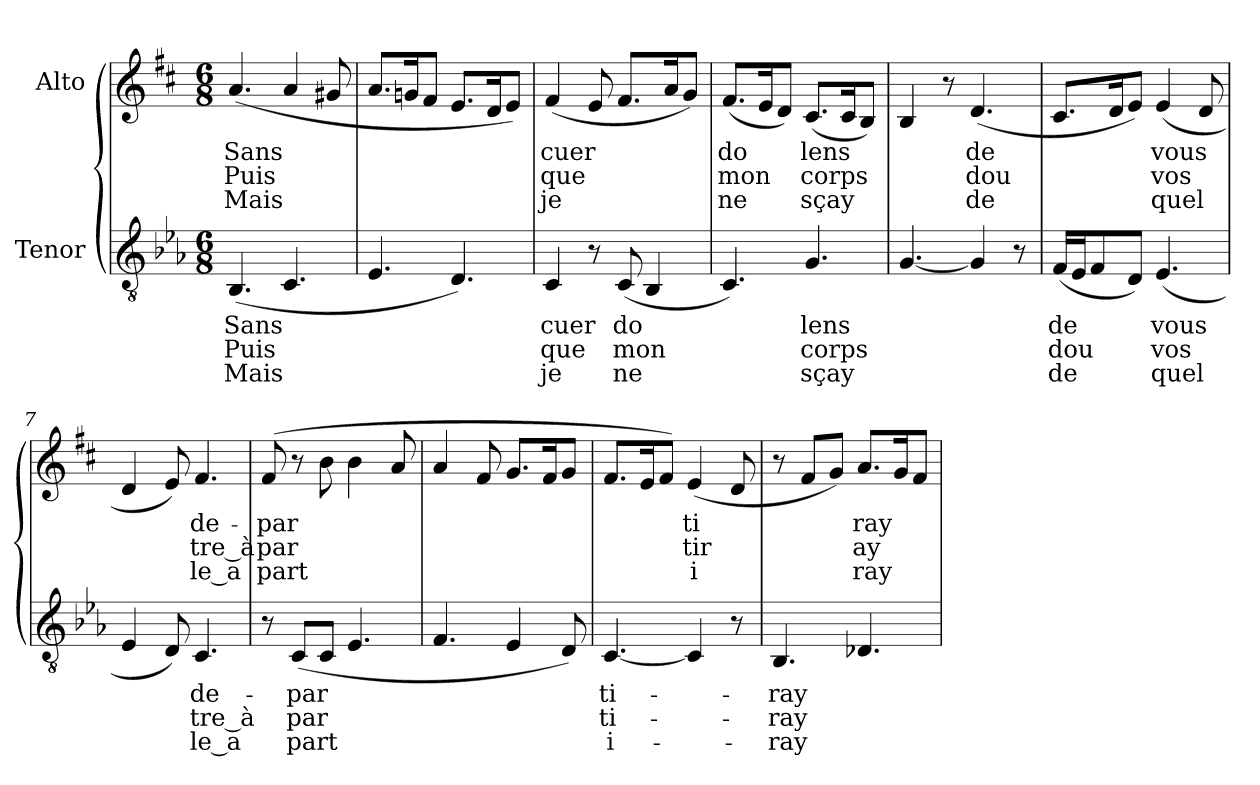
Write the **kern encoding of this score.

**kern	**text	**text	**text	**kern	**text	**text	**text
*part2	*part2	*part2	*part2	*part1	*part1	*part1	*part1
*staff2	*staff2	*staff2	*staff2	*staff1	*staff1	*staff1	*staff1
*I"Tenor	*	*	*	*I"Alto	*	*	*
!!LO:PB:g=z
*clefGv2	*	*	*	*clefG2	*	*	*
*ITrd2c3	*	*	*	*ITrd1c2	*	*	*
*k[]	*	*	*	*k[]	*	*	*
*C:	*	*	*	*C:	*	*	*
*M6/8	*	*	*	*M6/8	*	*	*
*MM72	*	*	*	*MM72	*	*	*
=1	=1	=1	=1	=1	=1	=1	=1
!	!LO:LY:b:color=#000000	!LO:LY:b:color=#000000	!LO:LY:b:color=#000000	!	!	!	!
!	!	!	!	!	!LO:LY:b:color=#000000	!LO:LY:b:color=#000000	!LO:LY:b:color=#000000
(4.GGi/	Sans	Puis	Mais	(4.gi/	Sans	Puis	Mais
4.AAi/	.	.	.	4gi/	.	.	.
.	.	.	.	8f#Xi/	.	.	.
=2	=2	=2	=2	=2	=2	=2	=2
4.Ci/	.	.	.	8.gi/L	.	.	.
.	.	.	.	16fni/k	.	.	.
.	.	.	.	8ei/J	.	.	.
4.BBi/)	.	.	.	8.di/L	.	.	.
.	.	.	.	16ci/k	.	.	.
.	.	.	.	8di/J)	.	.	.
=3	=3	=3	=3	=3	=3	=3	=3
!	!LO:LY:b:color=#000000	!LO:LY:b:color=#000000	!LO:LY:b:color=#000000	!	!	!	!
!	!	!	!	!	!LO:LY:b:color=#000000	!LO:LY:b:color=#000000	!LO:LY:b:color=#000000
4AAi/	cuer	que	je	(4ei/	cuer	que	je
8r	.	.	.	8di/	.	.	.
!	!LO:LY:b:color=#000000	!LO:LY:b:color=#000000	!LO:LY:b:color=#000000	!	!	!	!
(8AAi/	do	mon	ne	8.ei/L	.	.	.
4GGi/	.	.	.	.	.	.	.
.	.	.	.	16gi/k	.	.	.
.	.	.	.	8fi/J)	.	.	.
=4	=4	=4	=4	=4	=4	=4	=4
!	!	!	!	!	!LO:LY:b:color=#000000	!LO:LY:b:color=#000000	!LO:LY:b:color=#000000
4.AAi/)	.	.	.	(8.ei/L	do	mon	ne
.	.	.	.	16di/k	.	.	.
.	.	.	.	8ci/J)	.	.	.
!	!LO:LY:b:color=#000000	!LO:LY:b:color=#000000	!LO:LY:b:color=#000000	!	!	!	!
!	!	!	!	!	!LO:LY:b:color=#000000	!LO:LY:b:color=#000000	!LO:LY:b:color=#000000
4.Ei/	lens	corps	sçay	(8.Bi/L	lens	corps	sçay
.	.	.	.	16Bi/k	.	.	.
.	.	.	.	8Ai/J)	.	.	.
!!LO:LB:g=z
=5	=5	=5	=5	=5	=5	=5	=5
[4.Ei/	.	.	.	4Ai/	.	.	.
.	.	.	.	8r	.	.	.
!	!	!	!	!	!LO:LY:b:color=#000000	!LO:LY:b:color=#000000	!LO:LY:b:color=#000000
4Ei/]	.	.	.	(4.ci/	de	dou	de
8r	.	.	.	.	.	.	.
=6	=6	=6	=6	=6	=6	=6	=6
!	!LO:LY:b:color=#000000	!LO:LY:b:color=#000000	!LO:LY:b:color=#000000	!	!	!	!
(16Di/LL	de	dou	de	8.Bi/L	.	.	.
16Ci/J	.	.	.	.	.	.	.
8Di/	.	.	.	.	.	.	.
.	.	.	.	16ci/k	.	.	.
8BBi/J)	.	.	.	8di/J)	.	.	.
!	!LO:LY:b:color=#000000	!LO:LY:b:color=#000000	!LO:LY:b:color=#000000	!	!	!	!
!	!	!	!	!	!LO:LY:b:color=#000000	!LO:LY:b:color=#000000	!LO:LY:b:color=#000000
(4.Ci/	vous	vos	quel	(4di/	vous	vos	quel
.	.	.	.	8ci/	.	.	.
=7	=7	=7	=7	=7	=7	=7	=7
4Ci/	.	.	.	4ci/	.	.	.
8BBi/)	.	.	.	8di/)	.	.	.
!	!LO:LY:b:color=#000000	!LO:LY:b:color=#000000	!LO:LY:b:color=#000000	!	!	!	!
!	!	!	!	!	!LO:LY:b:color=#000000	!LO:LY:b:color=#000000	!LO:LY:b:color=#000000
4.AAi/	de-	tre_à	le_a	4.ei/	de-	tre_à	le_a
=8	=8	=8	=8	=8	=8	=8	=8
!	!	!	!	!	!LO:LY:b:color=#000000	!LO:LY:b:color=#000000	!LO:LY:b:color=#000000
8r	.	.	.	(8ei/	-par	par	part
!	!LO:LY:b:color=#000000	!LO:LY:b:color=#000000	!LO:LY:b:color=#000000	!	!	!	!
(8AAi/L	-par	par	part	8r	.	.	.
8AAi/J	.	.	.	8ai\	.	.	.
4.Ci/	.	.	.	4ai\	.	.	.
.	.	.	.	8gi/	.	.	.
!!LO:LB:g=z
=9	=9	=9	=9	=9	=9	=9	=9
4.Di/	.	.	.	4gi/	.	.	.
.	.	.	.	8ei/	.	.	.
4Ci/	.	.	.	8.fi/L	.	.	.
.	.	.	.	16ei/k	.	.	.
8BBi/)	.	.	.	8fi/J	.	.	.
=10	=10	=10	=10	=10	=10	=10	=10
!	!LO:LY:b:color=#000000	!LO:LY:b:color=#000000	!LO:LY:b:color=#000000	!	!	!	!
[4.AAi/	ti-	ti-	i-	8.ei/L	.	.	.
.	.	.	.	16di/k	.	.	.
.	.	.	.	8ei/J)	.	.	.
!	!	!	!	!	!LO:LY:b:color=#000000	!LO:LY:b:color=#000000	!LO:LY:b:color=#000000
4AAi/]	.	.	.	(4di/	ti	tir	i
8r	.	.	.	8ci/	.	.	.
=11	=11	=11	=11	=11	=11	=11	=11
!	!LO:LY:b:color=#000000	!LO:LY:b:color=#000000	!LO:LY:b:color=#000000	!	!	!	!
4.GGi/	-ray	-ray	-ray	8r	.	.	.
.	.	.	.	8ei/L	.	.	.
.	.	.	.	8fi/J)	.	.	.
!	!	!	!	!	!LO:LY:b:color=#000000	!LO:LY:b:color=#000000	!LO:LY:b:color=#000000
4.BB-Xi/	.	.	.	8.gi/L	ray	ay	ray
.	.	.	.	16fi/k	.	.	.
.	.	.	.	8ei/J	.	.	.
=	=	=	=	=	=	=	=
*-	*-	*-	*-	*-	*-	*-	*-
